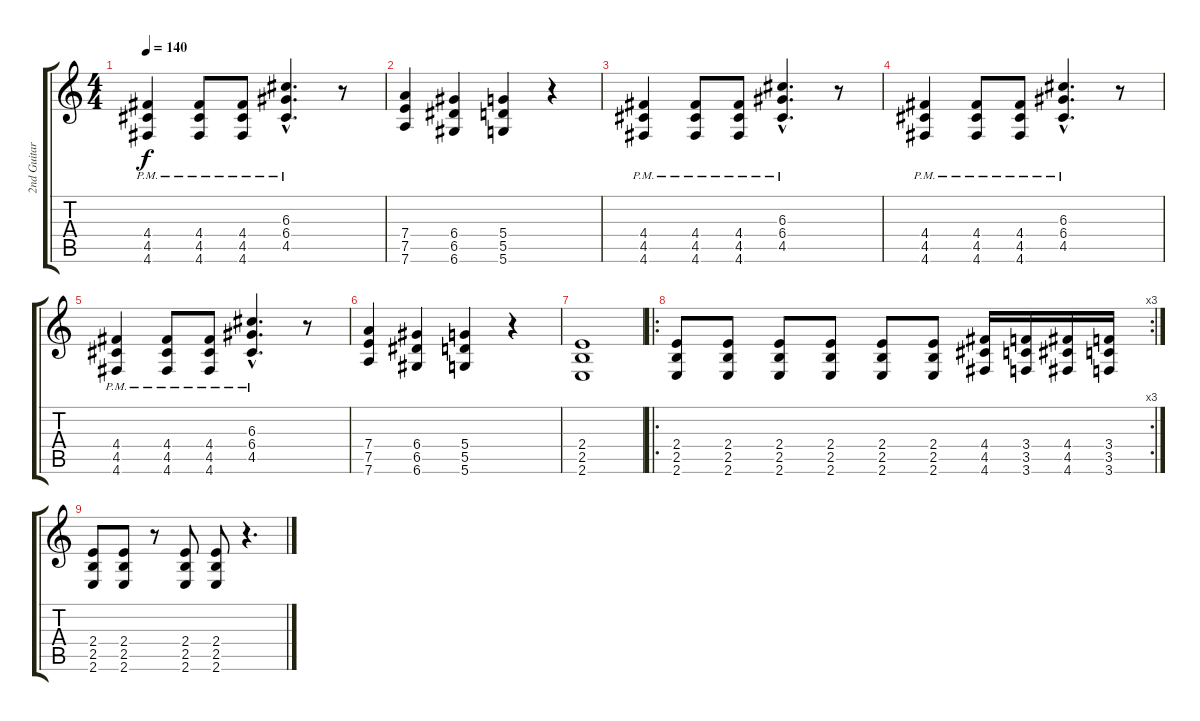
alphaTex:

\track ("2nd Guitar" "2nd Guitar") {instrument distortionguitar}
\staff {score tabs}
\tuning (E4 B3 G3 D3 A2 D2) {hide}
\ts (4 4)
\tempo 140
\clef g2
\ks c
(4.4{pm} 4.5{pm} 4.6{pm}).4{dy f} (4.4{pm} 4.5{pm} 4.6{pm}).8 (4.4{pm} 4.5{pm} 4.6{pm}).8 (6.3{hac} 6.4{hac} 4.5{hac pm}).4{d} r.8 |
(7.4 7.5 7.6).4 (6.4 6.5 6.6).4 (5.4 5.5 5.6).4 r.4 |
(4.4{pm} 4.5{pm} 4.6{pm}).4 (4.4{pm} 4.5{pm} 4.6{pm}).8 (4.4{pm} 4.5{pm} 4.6{pm}).8 (6.3{hac} 6.4{hac} 4.5{hac pm}).4{d} r.8 |
(4.4{pm} 4.5{pm} 4.6{pm}).4 (4.4{pm} 4.5{pm} 4.6{pm}).8 (4.4{pm} 4.5{pm} 4.6{pm}).8 (6.3{hac} 6.4{hac} 4.5{hac pm}).4{d} r.8 |
(4.4{pm} 4.5{pm} 4.6{pm}).4 (4.4{pm} 4.5{pm} 4.6{pm}).8 (4.4{pm} 4.5{pm} 4.6{pm}).8 (6.3{hac} 6.4{hac} 4.5{hac pm}).4{d} r.8 |
(7.4 7.5 7.6).4 (6.4 6.5 6.6).4 (5.4 5.5 5.6).4 r.4 |
(2.4 2.5 2.6).1 |
\ro
\rc 3
(2.4 2.5 2.6).8 (2.4 2.5 2.6).8 (2.4 2.5 2.6).8 (2.4 2.5 2.6).8 (2.4 2.5 2.6).8 (2.4 2.5 2.6).8 (4.4 4.5 4.6).16 (3.4 3.5 3.6).16 (4.4 4.5 4.6).16 (3.4 3.5 3.6).16 |
(2.4 2.5 2.6).8 (2.4 2.5 2.6).8 r.8 (2.4 2.5 2.6).8 (2.4 2.5 2.6).8 r.4{d}
